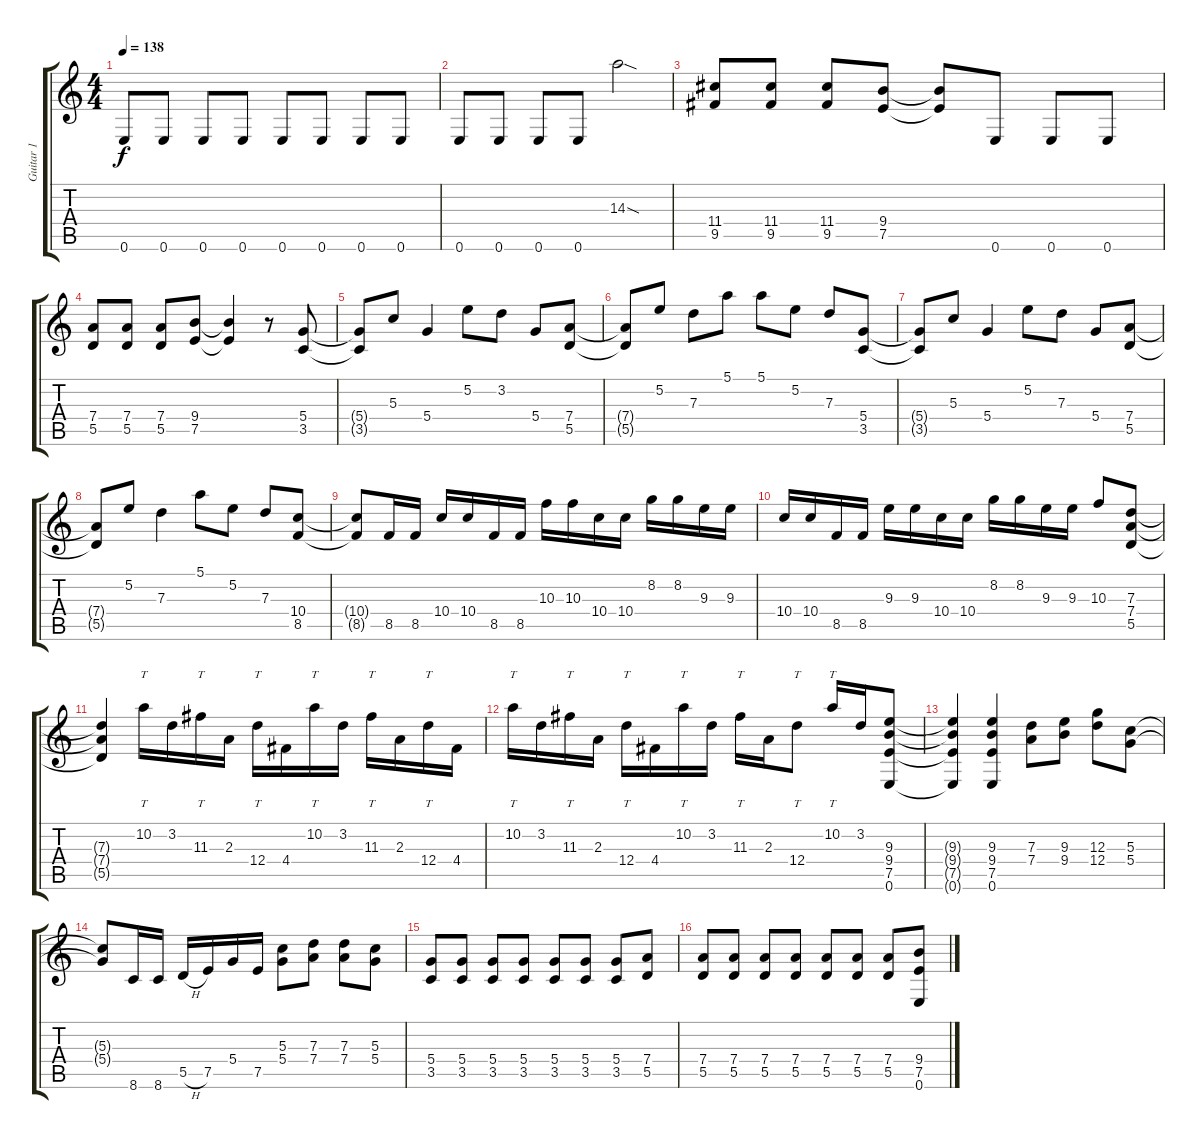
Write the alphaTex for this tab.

\track ("Guitar 1" "Guitar 1") {instrument distortionguitar}
\staff {score tabs}
\tuning (E4 B3 G3 D3 A2 E2) {hide}
\ts (4 4)
\tempo 138
\clef g2
\ks c
0.6.8{dy f} 0.6.8 0.6.8 0.6.8 0.6.8 0.6.8 0.6.8 0.6.8 |
0.6.8 0.6.8 0.6.8 0.6.8 14.3{sod}.2 |
(11.4 9.5).8 (11.4 9.5).8 (11.4 9.5).8 (9.4 7.5).8 (9.4{t} 7.5{t}).8 0.6.8 0.6.8 0.6.8 |
(7.4 5.5).8 (7.4 5.5).8 (7.4 5.5).8 (9.4 7.5).8 (9.4{t} 7.5{t}).4 r.8 (5.4 3.5).8 |
(5.4{t} 3.5{t}).8 5.3.8 5.4.4 5.2.8 3.2.8 5.4.8 (7.4 5.5).8 |
(7.4{t} 5.5{t}).8 5.2.8 7.3.8 5.1.8 5.1.8 5.2.8 7.3.8 (5.4 3.5).8 |
(5.4{t} 3.5{t}).8 5.3.8 5.4.4 5.2.8 7.3.8 5.4.8 (7.4 5.5).8 |
(7.4{t} 5.5{t}).8 5.2.8 7.3.4 5.1.8 5.2.8 7.3.8 (10.4 8.5).8 |
(10.4{t} 8.5{t}).8 8.5.16 8.5.16 10.4.16 10.4.16 8.5.16 8.5.16 10.3.16 10.3.16 10.4.16 10.4.16 8.2.16 8.2.16 9.3.16 9.3.16 |
10.4.16 10.4.16 8.5.16 8.5.16 9.3.16 9.3.16 10.4.16 10.4.16 8.2.16 8.2.16 9.3.16 9.3.16 10.3.8 (7.3 7.4 5.5).8 |
(7.3{t} 7.4{t} 5.5{t}).4 10.2.16{tt} 3.2.16 11.3.16{tt} 2.3.16 12.4.16{tt} 4.4.16 10.2.16{tt} 3.2.16 11.3.16{tt} 2.3.16 12.4.16{tt} 4.4.16 |
10.2.16{tt} 3.2.16 11.3.16{tt} 2.3.16 12.4.16{tt} 4.4.16 10.2.16{tt} 3.2.16 11.3.16{tt} 2.3.16 12.4.8{tt} 10.2.16{tt} 3.2.16 (9.3 9.4 7.5 0.6).8 |
(9.3{t} 9.4{t} 7.5{t} 0.6{t}).4 (9.3 9.4 7.5 0.6).4 (7.3 7.4).8 (9.3 9.4).8 (12.3 12.4).8 (5.3 5.4).8 |
(5.3{t} 5.4{t}).8 8.6.16 8.6.16 5.5{h}.16 7.5.16 5.4.16 7.5.16 (5.3 5.4).8 (7.3 7.4).8 (7.3 7.4).8 (5.3 5.4).8 |
(5.4 3.5).8 (5.4 3.5).8 (5.4 3.5).8 (5.4 3.5).8 (5.4 3.5).8 (5.4 3.5).8 (5.4 3.5).8 (7.4 5.5).8 |
(7.4 5.5).8 (7.4 5.5).8 (7.4 5.5).8 (7.4 5.5).8 (7.4 5.5).8 (7.4 5.5).8 (7.4 5.5).8 (9.4 7.5 0.6).8
